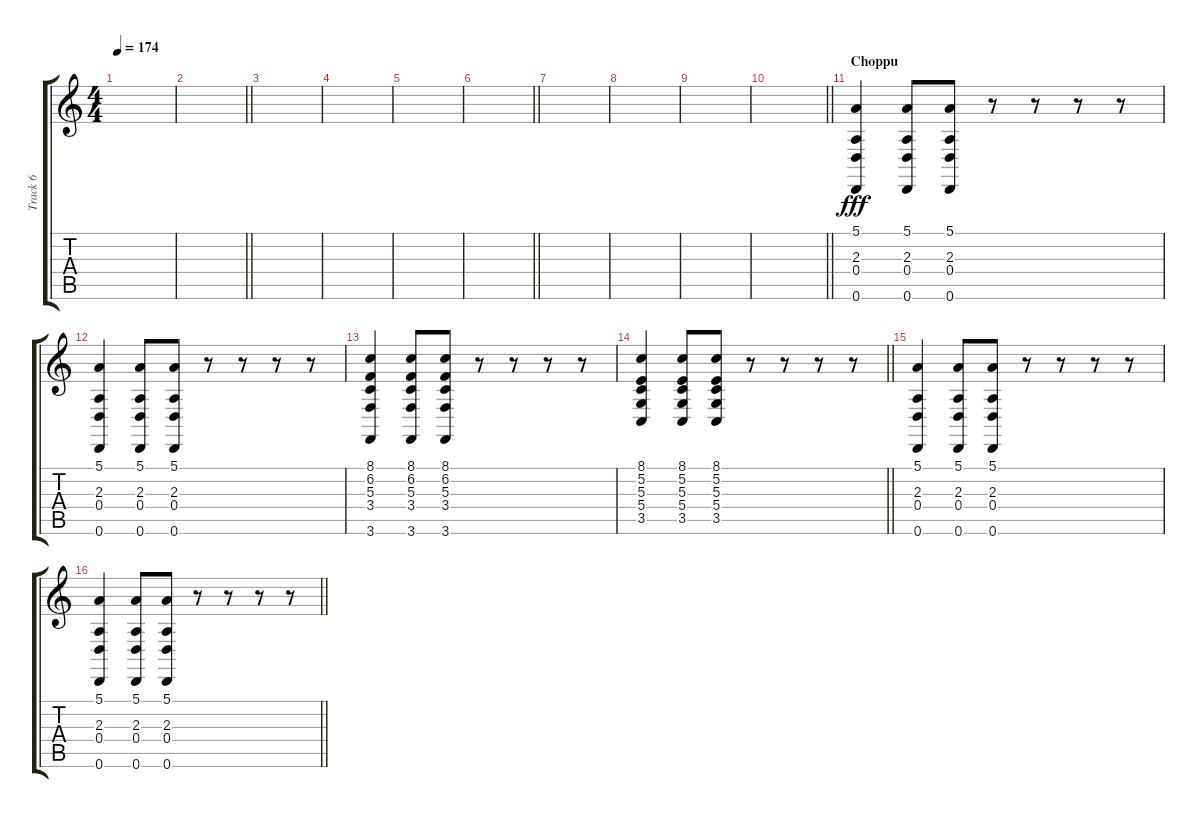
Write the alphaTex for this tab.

\track ("Track 6" "Track 6") {instrument stringensemble1}
\staff {score tabs}
\tuning (E4 B3 G3 D3 A2 D2) {hide}
\ts (4 4)
\tempo 174
\clef g2
\ks c
|
\barLineRight lightlight
|
|
|
|
\barLineRight lightlight
|
\section ("" "")
|
|
|
\barLineRight lightlight
|
\section ("" "Choppu")
(5.1 2.3 0.4 0.6).4{dy fff} (5.1 2.3 0.4 0.6).8 (5.1 2.3 0.4 0.6).8 r.8 r.8 r.8 r.8 |
(5.1 2.3 0.4 0.6).4 (5.1 2.3 0.4 0.6).8 (5.1 2.3 0.4 0.6).8 r.8 r.8 r.8 r.8 |
(8.1 6.2 5.3 3.4 3.6).4 (8.1 6.2 5.3 3.4 3.6).8 (8.1 6.2 5.3 3.4 3.6).8 r.8 r.8 r.8 r.8 |
\barLineRight lightlight
(8.1 5.2 5.3 5.4 3.5).4 (8.1 5.2 5.3 5.4 3.5).8 (8.1 5.2 5.3 5.4 3.5).8 r.8 r.8 r.8 r.8 |
(5.1 2.3 0.4 0.6).4 (5.1 2.3 0.4 0.6).8 (5.1 2.3 0.4 0.6).8 r.8 r.8 r.8 r.8 |
\barLineRight lightlight
(5.1 2.3 0.4 0.6).4 (5.1 2.3 0.4 0.6).8 (5.1 2.3 0.4 0.6).8 r.8 r.8 r.8 r.8
